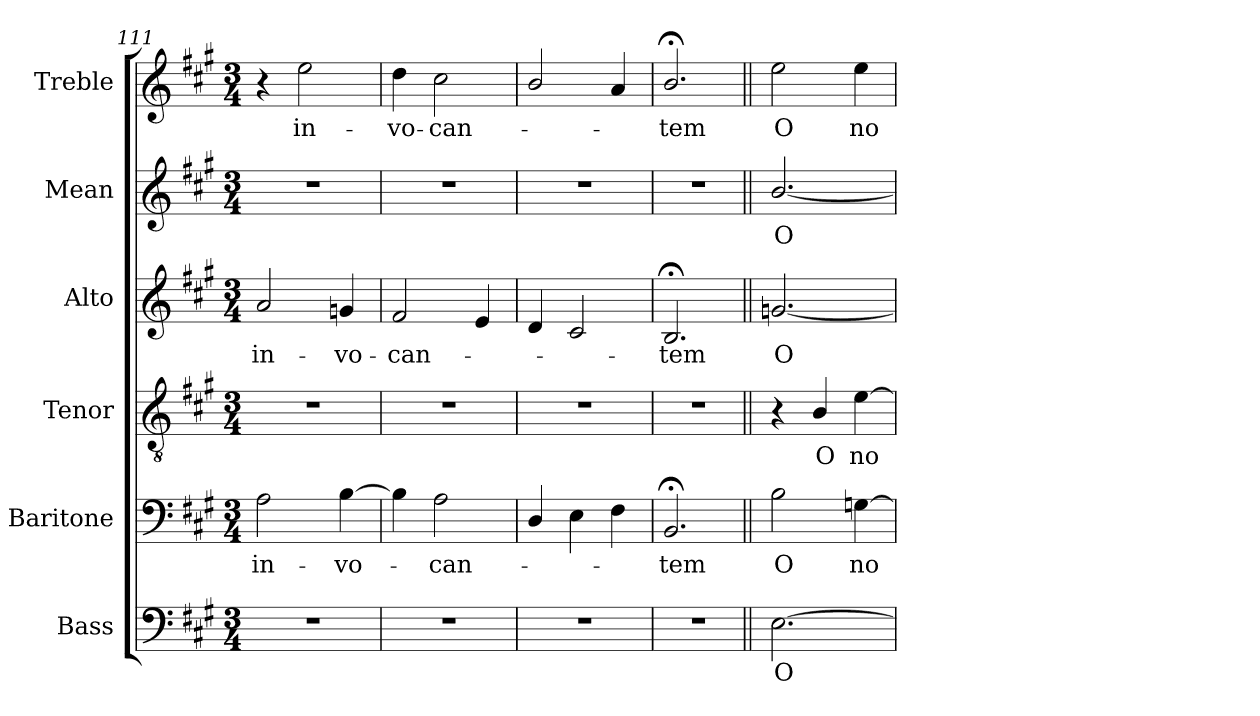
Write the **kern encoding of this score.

**kern	**text	**kern	**text	**kern	**text	**kern	**text	**kern	**text	**kern	**text
*part6	*part6	*part5	*part5	*part4	*part4	*part3	*part3	*part2	*part2	*part1	*part1
*staff6	*staff6	*staff5	*staff5	*staff4	*staff4	*staff3	*staff3	*staff2	*staff2	*staff1	*staff1
*I"Bass	*	*I"Baritone	*	*I"Tenor	*	*I"Alto	*	*I"Mean	*	*I"Treble	*
*I'B.	*	*I'Bar.	*	*I'T.	*	*I'A.	*	*I'M.	*	*I'Tr.	*
*clefF4	*	*clefF4	*	*clefGv2	*	*clefG2	*	*clefG2	*	*clefG2	*
*	*	*	*	*ITrd7c12	*	*	*	*	*	*	*
*k[f#c#g#]	*	*k[f#c#g#]	*	*k[f#c#g#]	*	*k[f#c#g#]	*	*k[f#c#g#]	*	*k[f#c#g#]	*
*A:	*	*A:	*	*A:	*	*A:	*	*A:	*	*A:	*
*M3/4	*	*M3/4	*	*M3/4	*	*M3/4	*	*M3/4	*	*M3/4	*
=111	=111	=111	=111	=111	=111	=111	=111	=111	=111	=111	=111
!LO:N:vis=1	!	!	!	!	!	!	!	!	!	!	!
!	!	!	!LO:LY:b:color=#000000	!LO:N:vis=1	!	!	!	!	!	!	!
!	!	!	!	!	!	!	!LO:LY:b:color=#000000	!LO:N:vis=1	!	!	!
2.r	.	2Ai\	in-	2.r	.	2ai/	in-	2.r	.	4r	.
!	!	!	!	!	!	!	!	!	!	!	!LO:LY:b:color=#000000
.	.	.	.	.	.	.	.	.	.	2eei\	in-
!	!	!	!LO:LY:b:color=#000000	!	!	!	!	!	!	!	!
!	!	!	!	!	!	!	!LO:LY:b:color=#000000	!	!	!	!
.	.	[4Bi\	-vo-	.	.	4gni/	-vo-	.	.	.	.
=112	=112	=112	=112	=112	=112	=112	=112	=112	=112	=112	=112
!LO:N:vis=1	!	!	!	!LO:N:vis=1	!	!	!	!	!	!	!
!	!	!	!	!	!	!	!LO:LY:b:color=#000000	!LO:N:vis=1	!	!	!
!	!	!	!	!	!	!	!	!	!	!	!LO:LY:b:color=#000000
2.r	.	4Bi\]	.	2.r	.	2f#i/	-can-	2.r	.	4ddi\	-vo-
!	!	!	!LO:LY:b:color=#000000	!	!	!	!	!	!	!	!
!	!	!	!	!	!	!	!	!	!	!	!LO:LY:b:color=#000000
.	.	2Ai\	-can-	.	.	.	.	.	.	2cc#i\	-can-
.	.	.	.	.	.	4ei/	.	.	.	.	.
=113	=113	=113	=113	=113	=113	=113	=113	=113	=113	=113	=113
!LO:N:vis=1	!	!	!	!LO:N:vis=1	!	!	!	!LO:N:vis=1	!	!	!
2.r	.	4Di/	.	2.r	.	4di/	.	2.r	.	2bi/	.
.	.	4Ei\	.	.	.	2c#i/	.	.	.	.	.
.	.	4F#i\	.	.	.	.	.	.	.	4ai/	.
=114	=114	=114	=114	=114	=114	=114	=114	=114	=114	=114	=114
!LO:N:vis=1	!	!	!	!	!	!	!	!	!	!	!
!	!	!	!LO:LY:b:color=#000000	!LO:N:vis=1	!	!	!	!	!	!	!
!	!	!	!	!	!	!	!LO:LY:b:color=#000000	!LO:N:vis=1	!	!	!
!	!	!	!	!	!	!	!	!	!	!	!LO:LY:b:color=#000000
2.r	.	2.BB;i/	-tem	2.r	.	2.B;i/	-tem	2.r	.	2.b;i/	-tem
=115||	=115||	=115||	=115||	=115||	=115||	=115||	=115||	=115||	=115||	=115||	=115||
!	!LO:LY:b:color=#000000	!	!	!	!	!	!	!	!	!	!
!	!	!	!LO:LY:b:color=#000000	!	!	!	!	!	!	!	!
!	!	!	!	!	!	!	!LO:LY:b:color=#000000	!	!	!	!
!	!	!	!	!	!	!	!	!	!LO:LY:b:color=#000000	!	!
!	!	!	!	!	!	!	!	!	!	!	!LO:LY:b:color=#000000
[2.Ei\	O	2Bi\	O	4r	.	[2.gni/	O	[2.bi/	O	2eei\	O
!	!	!	!	!	!LO:LY:b:color=#000000	!	!	!	!	!	!
.	.	.	.	4BBi/	O	.	.	.	.	.	.
!	!	!	!LO:LY:b:color=#000000	!	!	!	!	!	!	!	!
!	!	!	!	!	!LO:LY:b:color=#000000	!	!	!	!	!	!
!	!	!	!	!	!	!	!	!	!	!	!LO:LY:b:color=#000000
.	.	[4Gni\	no-	[4Ei\	no-	.	.	.	.	4eei\	no-
=	=	=	=	=	=	=	=	=	=	=	=
*-	*-	*-	*-	*-	*-	*-	*-	*-	*-	*-	*-
